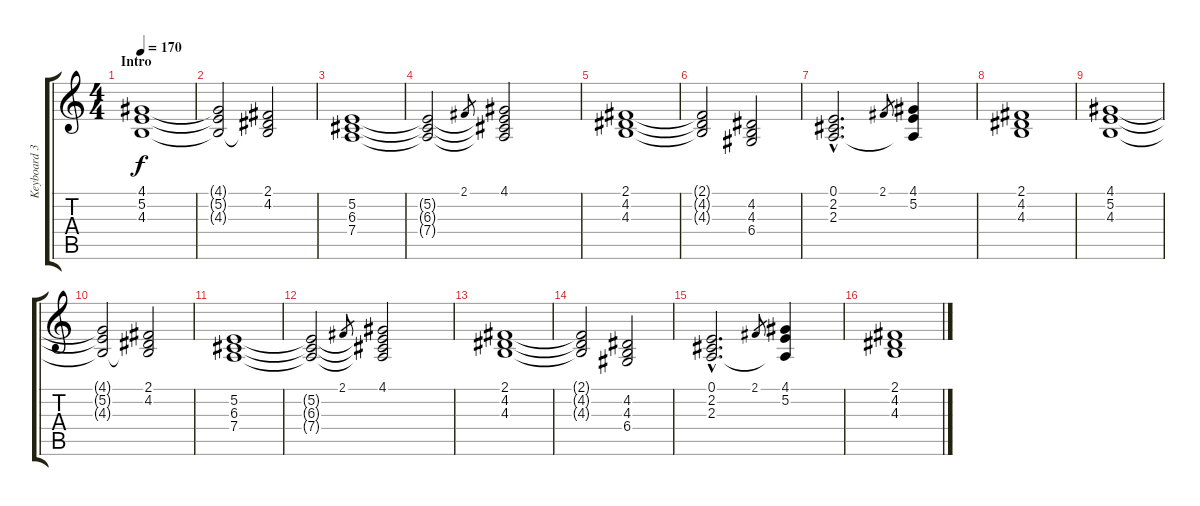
\track ("Keyboard 3" "Keyboard 3") {instrument percussiveorgan}
\staff {score tabs}
\tuning (E4 B3 G3 D3 A2 E2) {hide}
\ts (4 4)
\section ("" "Intro")
\tempo 170
\clef g2
\ks c
(4.1 5.2 4.3).1{dy f instrument percussiveorgan} |
(4.1{t} 5.2{t} 4.3{t}).2 (2.1 4.2 4.3{t}).2 |
(5.2 6.3 7.4).1 |
(5.2{t} 6.3{t} 7.4{t}).2 2.1.8{gr} (4.1 5.2{t} 6.3{t} 7.4{t}).2 |
(2.1 4.2 4.3).1 |
(2.1{t} 4.2{t} 4.3{t}).2 (4.2 4.3 6.4).2 |
(0.1{hac} 2.2{hac} 2.3{hac}).2{d} 2.1.8{gr} (4.1 5.2 2.3{t}).4 |
(2.1 4.2 4.3).1 |
(4.1 5.2 4.3).1 |
(4.1{t} 5.2{t} 4.3{t}).2 (2.1 4.2 4.3{t}).2 |
(5.2 6.3 7.4).1 |
(5.2{t} 6.3{t} 7.4{t}).2 2.1.8{gr} (4.1 5.2{t} 6.3{t} 7.4{t}).2 |
(2.1 4.2 4.3).1 |
(2.1{t} 4.2{t} 4.3{t}).2 (4.2 4.3 6.4).2 |
(0.1{hac} 2.2{hac} 2.3{hac}).2{d} 2.1.8{gr} (4.1 5.2 2.3{t}).4 |
(2.1 4.2 4.3).1
